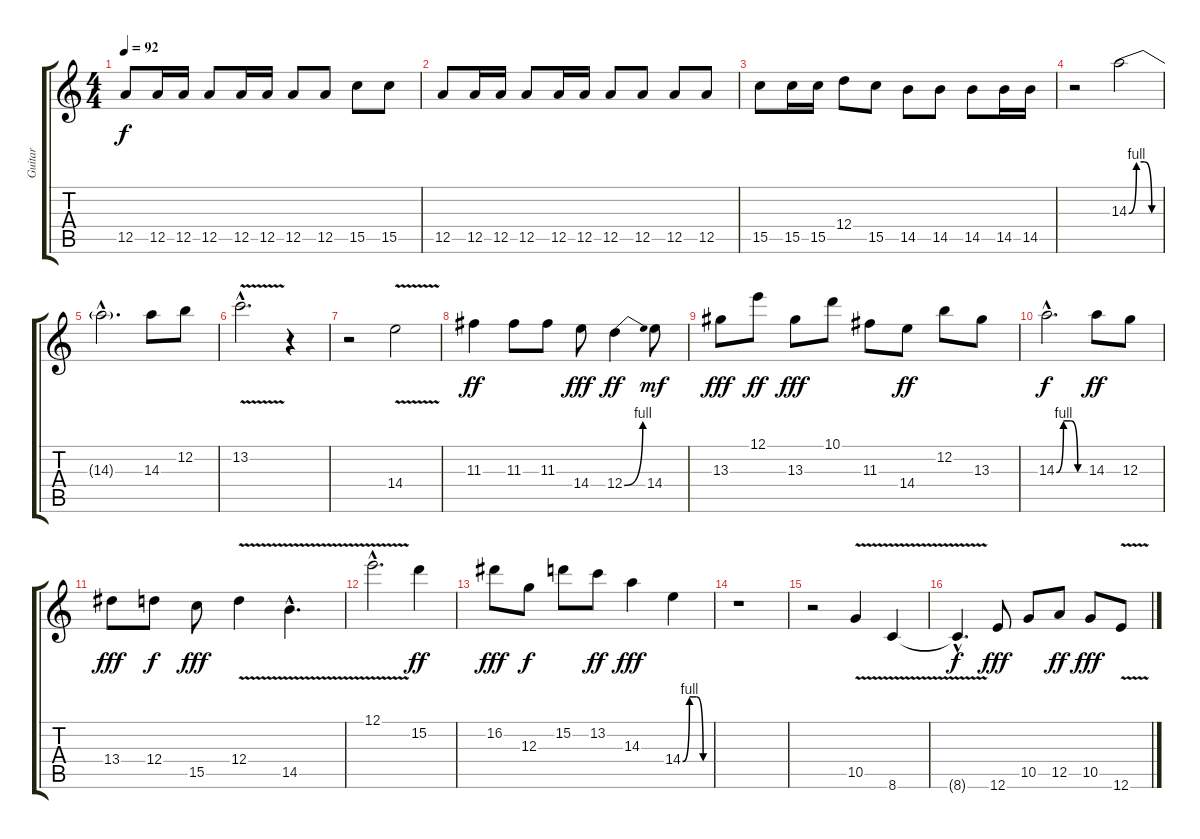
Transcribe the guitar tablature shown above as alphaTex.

\track ("Guitar" "Guitar") {instrument distortionguitar}
\staff {score tabs}
\tuning (E4 B3 G3 D3 A2 E2) {hide}
\ts (4 4)
\tempo 92
\clef g2
\ks c
12.5.8{dy f} 12.5.16 12.5.16 12.5.8 12.5.16 12.5.16 12.5.8 12.5.8 15.5.8 15.5.8 |
12.5.8 12.5.16 12.5.16 12.5.8 12.5.16 12.5.16 12.5.8 12.5.8 12.5.8 12.5.8 |
15.5.8 15.5.16 15.5.16 12.4.8 15.5.8 14.5.8 14.5.8 14.5.8 14.5.16 14.5.16 |
r.2 14.3{be (custom 0 0 15 4 30 4 45 0 60 0)}.2 |
14.3{hac t}.2{d} 14.3.8 12.2.8 |
13.2{v hac}.2{d} r.4 |
r.2 14.4{v}.2 |
11.3.4{dy ff} 11.3.8 11.3.8 14.4.8{dy fff} 12.4{be (bend 0 0 60 4)}.4{dy ff} 14.4.8{dy mf} |
13.3.8{dy fff} 12.1.8{dy ff} 13.3.8{dy fff} 10.1.8 11.3.8 14.4.8{dy ff} 12.2.8 13.3.8 |
14.3{be (custom 0 0 15 4 30 4 45 0 60 0) hac}.2{d dy f} 14.3.8{dy ff} 12.3.8 |
13.4.8{dy fff} 12.4.8{dy f} 15.5.8{dy fff} 12.4{v}.4 14.5{v hac}.4{d} |
12.1{v hac}.2{d} 15.2.4{dy ff} |
16.2.8{dy fff} 12.3.8{dy f} 15.2.8 13.2.8{dy ff} 14.3.4{dy fff} 14.4{be (custom 0 0 15 4 30 4 45 0 60 0)}.4 |
r.1 |
r.2 10.5{v}.4 8.6{v}.4 |
8.6{hac t}.4{d dy f} 12.6.8{dy fff} 10.5.8 12.5.8{dy ff} 10.5.8{dy fff} 12.6{v}.8
